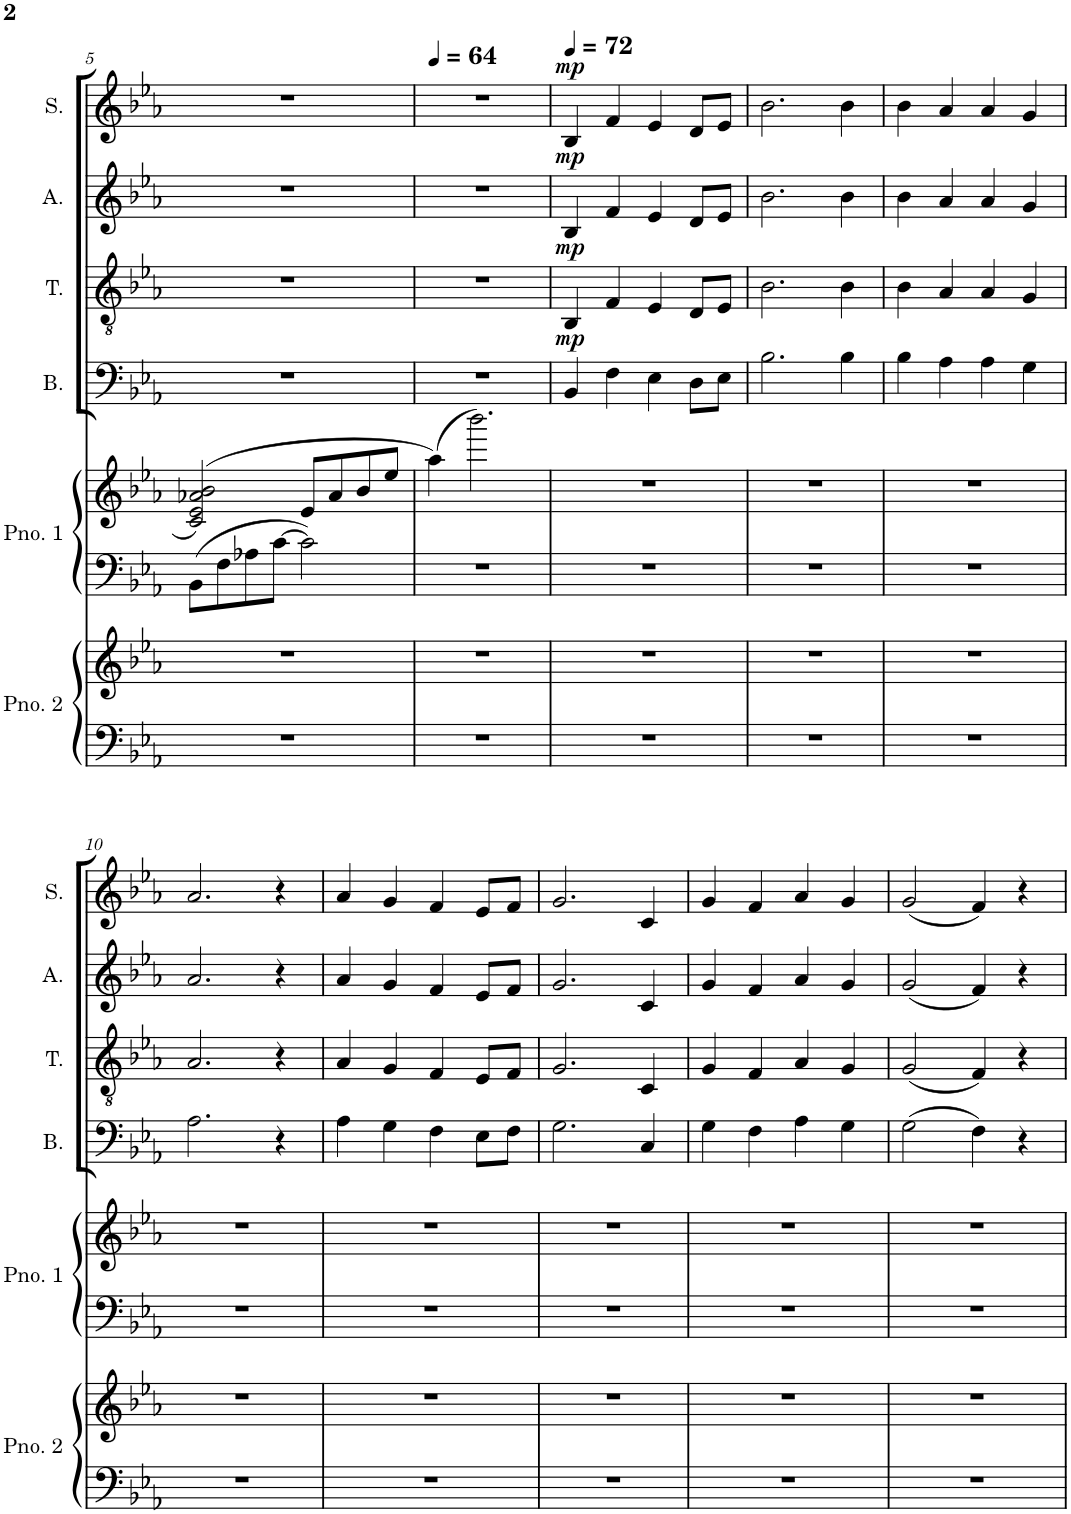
**kern	**kern	**kern	**kern	**kern	**dynam	**kern	**dynam	**kern	**dynam	**kern	**dynam
*part6	*part6	*part5	*part5	*part4	*part4	*part3	*part3	*part2	*part2	*part1	*part1
*staff8	*staff7	*staff6	*staff5	*staff4	*staff4	*staff3	*staff3	*staff2	*staff2	*staff1	*staff1
*I"Piano 2	*	*I"Piano 1	*	*I"Bass	*	*I"Tenor	*	*I"Alto	*	*I"Soprano	*
*I'Pno. 2	*	*I'Pno. 1	*	*I'B.	*	*I'T.	*	*I'A.	*	*I'S.	*
!!LO:PB:g=z
*clefF4	*clefG2	*clefF4	*clefG2	*clefF4	*	*clefGv2	*	*clefG2	*	*clefG2	*
*k[b-e-a-]	*k[b-e-a-]	*k[b-e-a-]	*k[b-e-a-]	*k[b-e-a-]	*	*k[b-e-a-]	*	*k[b-e-a-]	*	*k[b-e-a-]	*
*M4/4	*M4/4	*M4/4	*M4/4	*M4/4	*	*M4/4	*	*M4/4	*	*M4/4	*
=5	=5	=5	=5	=5	=5	=5	=5	=5	=5	=5	=5
1r	1r	8BB-\L	(2c/ 2e-/ 2a-X/ 2b-/	1r	.	1r	.	1r	.	1r	.
.	.	8F\	.	.	.	.	.	.	.	.	.
.	.	8A-X\	.	.	.	.	.	.	.	.	.
.	.	[8c\J	.	.	.	.	.	.	.	.	.
.	.	2c\]	8e-/L	.	.	.	.	.	.	.	.
.	.	.	8a-/	.	.	.	.	.	.	.	.
.	.	.	8b-/	.	.	.	.	.	.	.	.
.	.	.	8ee-/J	.	.	.	.	.	.	.	.
=6	=6	=6	=6	=6	=6	=6	=6	=6	=6	=6	=6
*	*	*	*	*	*	*	*	*	*	*MM64	*
1r	1r	1r	(4aa-\)	1r	.	1r	.	1r	.	1r	.
.	.	.	2.bbb-\)	.	.	.	.	.	.	.	.
=7	=7	=7	=7	=7	=7	=7	=7	=7	=7	=7	=7
*	*	*	*	*	*	*	*	*	*	*MM72	*
!	!	!	!	!	!LO:DY:a	!	!LO:DY:a	!	!LO:DY:a	!	!LO:DY:a
1r	1r	1r	1r	4BB-/	mp	4BB-/	mp	4B-/	mp	4B-/	mp
.	.	.	.	4F\	.	4F/	.	4f/	.	4f/	.
.	.	.	.	4E-\	.	4E-/	.	4e-/	.	4e-/	.
.	.	.	.	8D\L	.	8D/L	.	8d/L	.	8d/L	.
.	.	.	.	8E-\J	.	8E-/J	.	8e-/J	.	8e-/J	.
=8	=8	=8	=8	=8	=8	=8	=8	=8	=8	=8	=8
1r	1r	1r	1r	2.B-\	.	2.B-\	.	2.b-\	.	2.b-\	.
.	.	.	.	4B-\	.	4B-\	.	4b-\	.	4b-\	.
=9	=9	=9	=9	=9	=9	=9	=9	=9	=9	=9	=9
1r	1r	1r	1r	4B-\	.	4B-\	.	4b-\	.	4b-\	.
.	.	.	.	4A-\	.	4A-/	.	4a-/	.	4a-/	.
.	.	.	.	4A-\	.	4A-/	.	4a-/	.	4a-/	.
.	.	.	.	4G\	.	4G/	.	4g/	.	4g/	.
!!LO:LB:g=z
=10	=10	=10	=10	=10	=10	=10	=10	=10	=10	=10	=10
1r	1r	1r	1r	2.A-\	.	2.A-/	.	2.a-/	.	2.a-/	.
.	.	.	.	4r	.	4r	.	4r	.	4r	.
=11	=11	=11	=11	=11	=11	=11	=11	=11	=11	=11	=11
1r	1r	1r	1r	4A-\	.	4A-/	.	4a-/	.	4a-/	.
.	.	.	.	4G\	.	4G/	.	4g/	.	4g/	.
.	.	.	.	4F\	.	4F/	.	4f/	.	4f/	.
.	.	.	.	8E-\L	.	8E-/L	.	8e-/L	.	8e-/L	.
.	.	.	.	8F\J	.	8F/J	.	8f/J	.	8f/J	.
=12	=12	=12	=12	=12	=12	=12	=12	=12	=12	=12	=12
1r	1r	1r	1r	2.G\	.	2.G/	.	2.g/	.	2.g/	.
.	.	.	.	4C/	.	4C/	.	4c/	.	4c/	.
=13	=13	=13	=13	=13	=13	=13	=13	=13	=13	=13	=13
1r	1r	1r	1r	4G\	.	4G/	.	4g/	.	4g/	.
.	.	.	.	4F\	.	4F/	.	4f/	.	4f/	.
.	.	.	.	4A-\	.	4A-/	.	4a-/	.	4a-/	.
.	.	.	.	4G\	.	4G/	.	4g/	.	4g/	.
=14	=14	=14	=14	=14	=14	=14	=14	=14	=14	=14	=14
1r	1r	1r	1r	(2G\	.	(2G/	.	(2g/	.	(2g/	.
.	.	.	.	4F\)	.	4F/)	.	4f/)	.	4f/)	.
.	.	.	.	4r	.	4r	.	4r	.	4r	.
=	=	=	=	=	=	=	=	=	=	=	=
*-	*-	*-	*-	*-	*-	*-	*-	*-	*-	*-	*-
